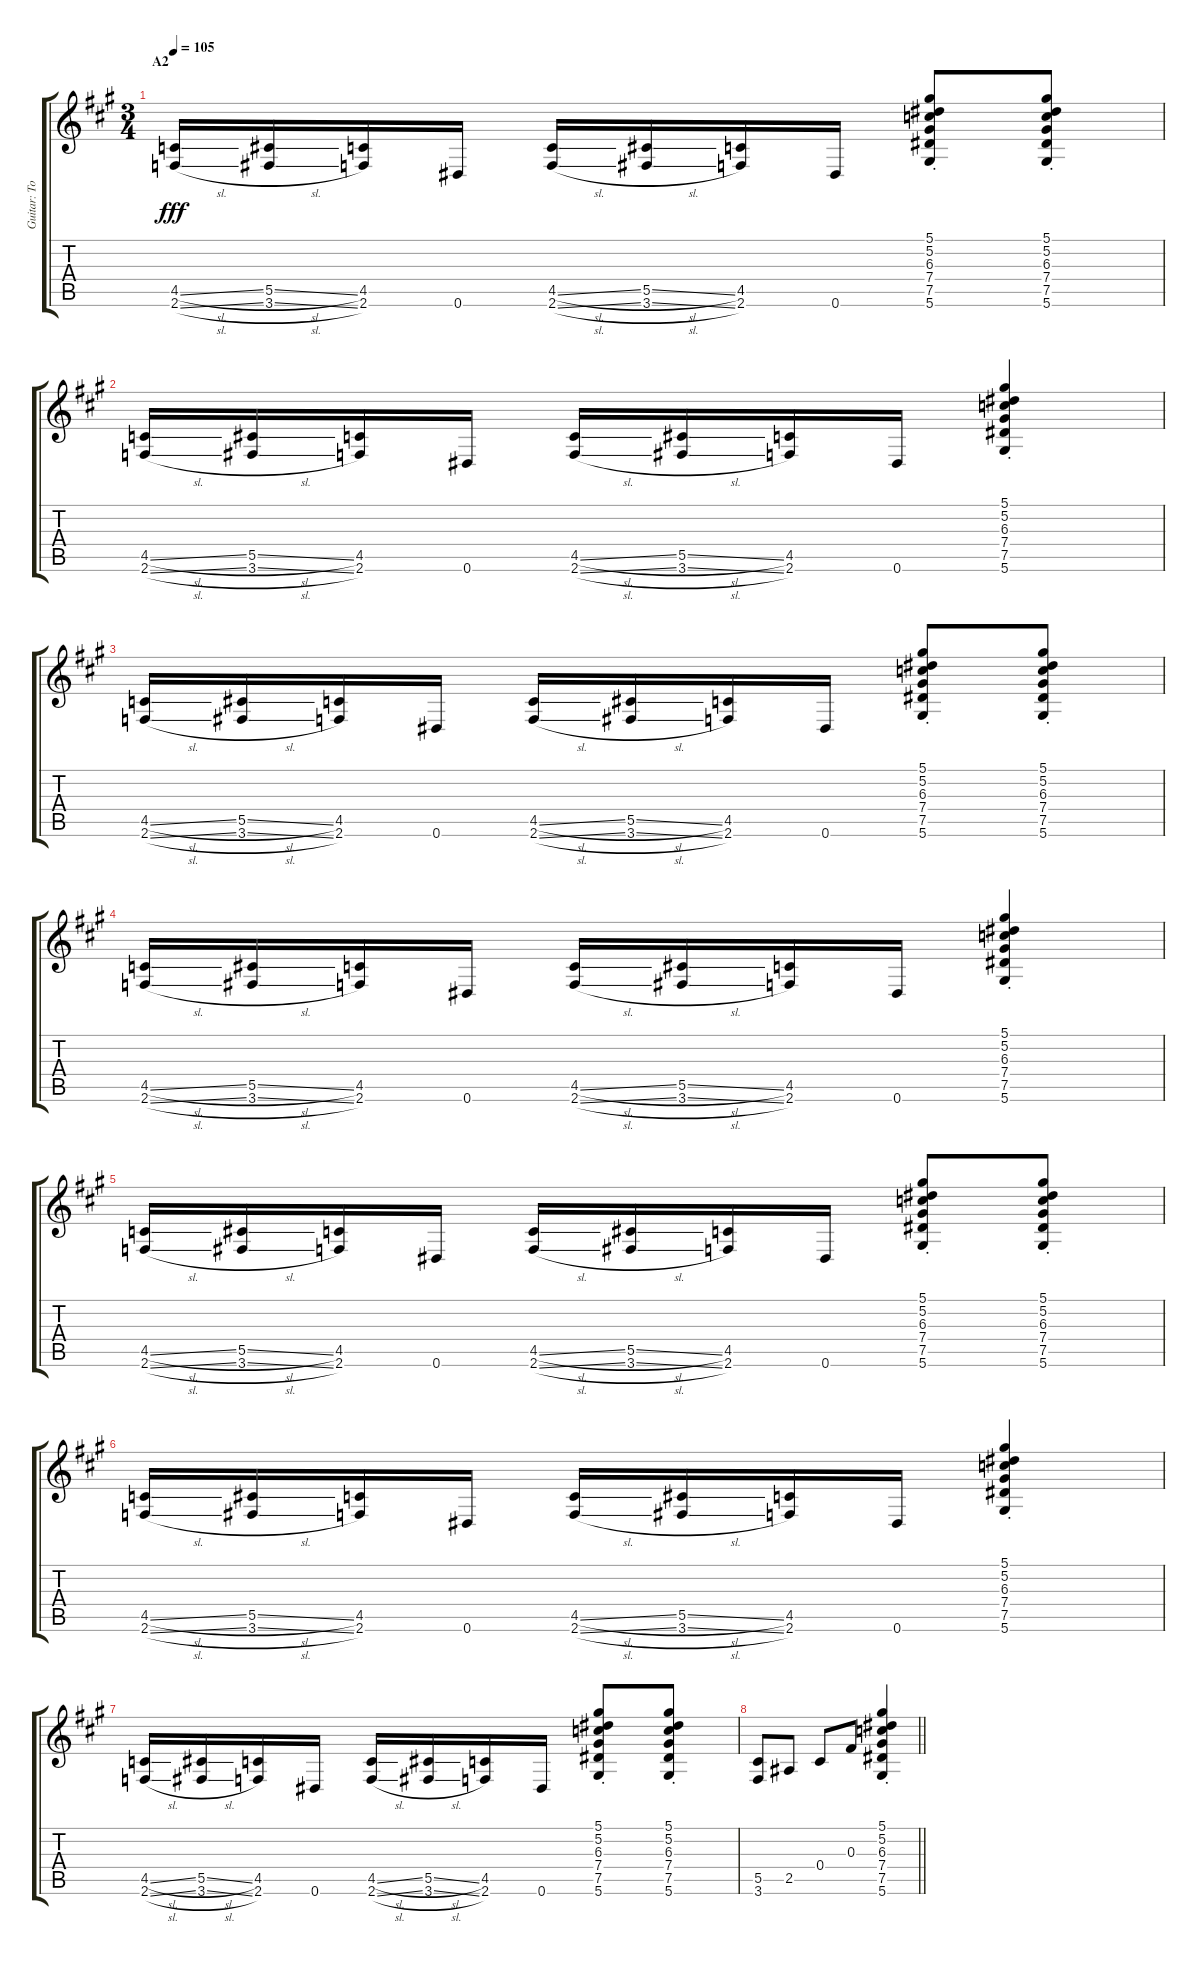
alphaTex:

\track ("Guitar: Tony" "Guitar: To") {instrument overdrivenguitar}
\staff {score tabs}
\tuning (Eb4 Bb3 Gb3 Db3 Ab2 Eb2) {hide}
\ts (3 4)
\section ("" "A2")
\tempo 105
\clef g2
\ks a
(4.5{sl} 2.6{sl}).16{dy fff} (5.5{sl} 3.6{sl}).16 (4.5 2.6).16 0.6.16 (4.5{sl} 2.6{sl}).16 (5.5{sl} 3.6{sl}).16 (4.5 2.6).16 0.6.16 (5.1{st} 5.2{st} 6.3{st} 7.4{st} 7.5{st} 5.6{st}).8 (5.1{st} 5.2{st} 6.3{st} 7.4{st} 7.5{st} 5.6{st}).8 |
(4.5{sl} 2.6{sl}).16 (5.5{sl} 3.6{sl}).16 (4.5 2.6).16 0.6.16 (4.5{sl} 2.6{sl}).16 (5.5{sl} 3.6{sl}).16 (4.5 2.6).16 0.6.16 (5.1{st} 5.2{st} 6.3{st} 7.4{st} 7.5{st} 5.6{st}).4 |
(4.5{sl} 2.6{sl}).16 (5.5{sl} 3.6{sl}).16 (4.5 2.6).16 0.6.16 (4.5{sl} 2.6{sl}).16 (5.5{sl} 3.6{sl}).16 (4.5 2.6).16 0.6.16 (5.1{st} 5.2{st} 6.3{st} 7.4{st} 7.5{st} 5.6{st}).8 (5.1{st} 5.2{st} 6.3{st} 7.4{st} 7.5{st} 5.6{st}).8 |
(4.5{sl} 2.6{sl}).16 (5.5{sl} 3.6{sl}).16 (4.5 2.6).16 0.6.16 (4.5{sl} 2.6{sl}).16 (5.5{sl} 3.6{sl}).16 (4.5 2.6).16 0.6.16 (5.1{st} 5.2{st} 6.3{st} 7.4{st} 7.5{st} 5.6{st}).4 |
(4.5{sl} 2.6{sl}).16 (5.5{sl} 3.6{sl}).16 (4.5 2.6).16 0.6.16 (4.5{sl} 2.6{sl}).16 (5.5{sl} 3.6{sl}).16 (4.5 2.6).16 0.6.16 (5.1{st} 5.2{st} 6.3{st} 7.4{st} 7.5{st} 5.6{st}).8 (5.1{st} 5.2{st} 6.3{st} 7.4{st} 7.5{st} 5.6{st}).8 |
(4.5{sl} 2.6{sl}).16 (5.5{sl} 3.6{sl}).16 (4.5 2.6).16 0.6.16 (4.5{sl} 2.6{sl}).16 (5.5{sl} 3.6{sl}).16 (4.5 2.6).16 0.6.16 (5.1{st} 5.2{st} 6.3{st} 7.4{st} 7.5{st} 5.6{st}).4 |
(4.5{sl} 2.6{sl}).16 (5.5{sl} 3.6{sl}).16 (4.5 2.6).16 0.6.16 (4.5{sl} 2.6{sl}).16 (5.5{sl} 3.6{sl}).16 (4.5 2.6).16 0.6.16 (5.1{st} 5.2{st} 6.3{st} 7.4{st} 7.5{st} 5.6{st}).8 (5.1{st} 5.2{st} 6.3{st} 7.4{st} 7.5{st} 5.6{st}).8 |
\barLineRight lightlight
(5.5 3.6).8 2.5.8 0.4.8 0.3.8 (5.1{st} 5.2{st} 6.3{st} 7.4{st} 7.5{st} 5.6{st}).4
